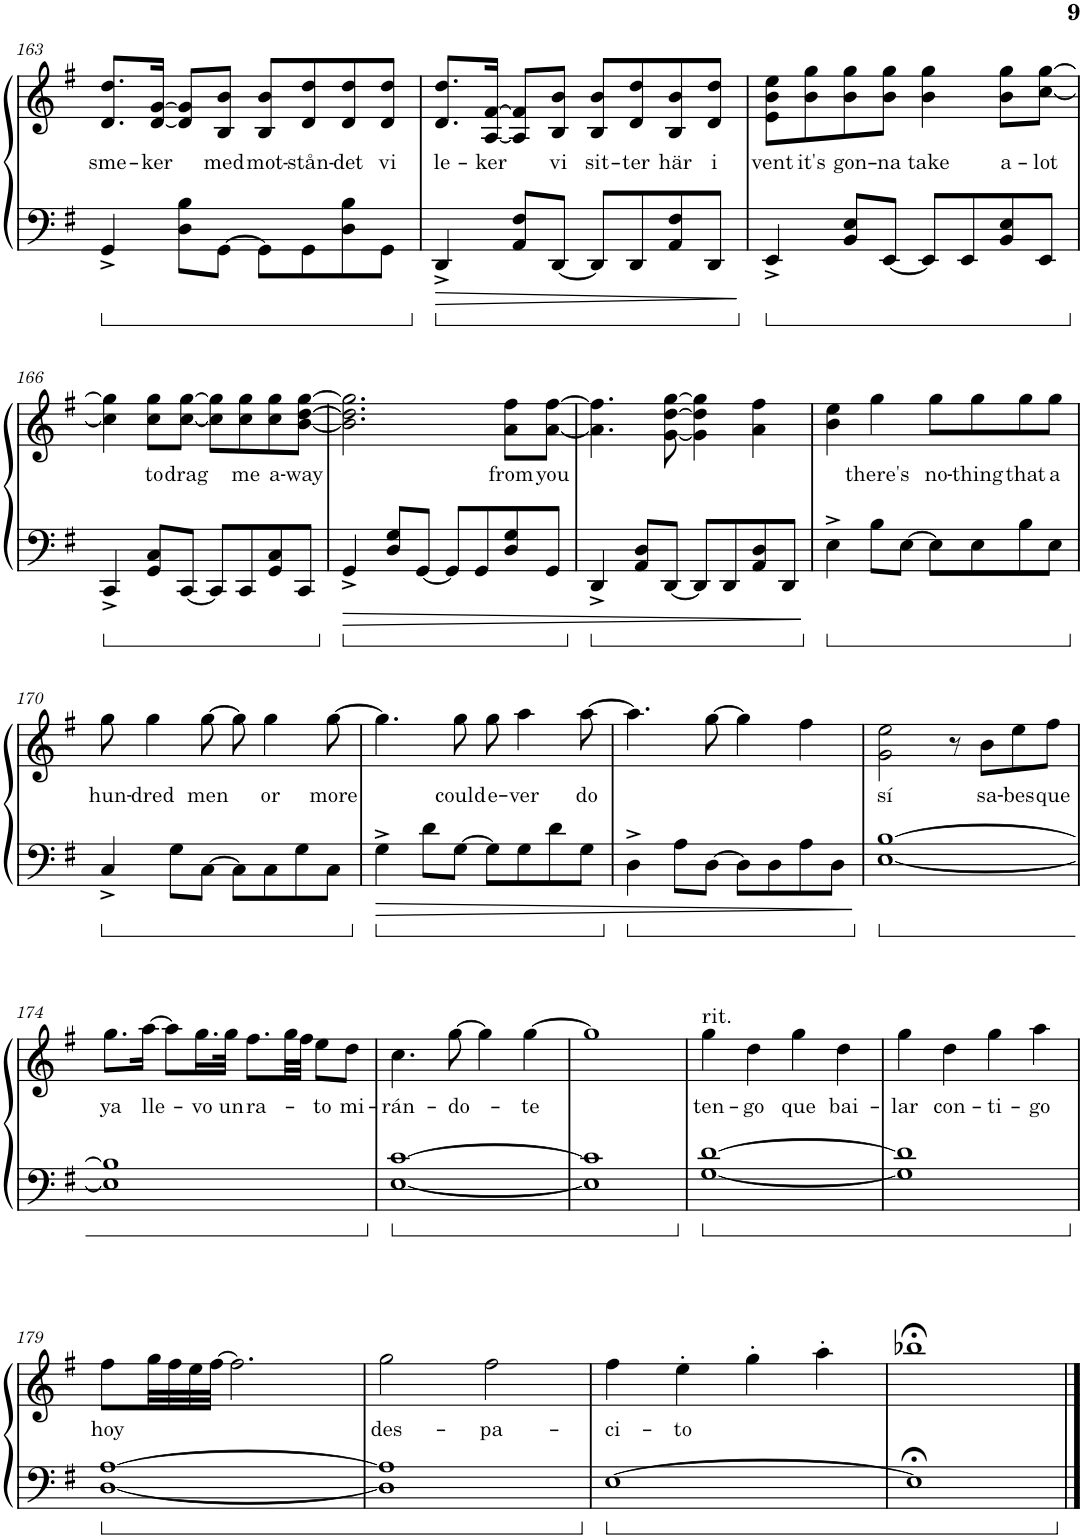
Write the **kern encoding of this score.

**kern	**kern	**text
*part1	*part1	*part1
*staff2	*staff1	*staff1
*I"Piano	*	*
*I'Pno.	*	*
!!LO:PB:g=z
*clefF4	*clefG2	*
*k[f#]	*k[f#]	*
*M4/4	*M4/4	*
=163	=163	=163
!	!	!LO:LY:b
4GG^/	8.d/ 8.dd/L	sme-
!	!	!LO:LY:b
.	[16d/ [16g/Jk	-ker
8D\ 8B\L	8d/] 8g/]L	.
!	!	!LO:LY:b
[8GG\J	8B/ 8b/J	med
!	!	!LO:LY:b
8GG\L]	8B/ 8b/L	mot-
!	!	!LO:LY:b
8GG\	8d/ 8dd/	-stån-
!	!	!LO:LY:b
8D\ 8B\	8d/ 8dd/	-det
!	!	!LO:LY:b
8GG\J	8d/ 8dd/J	vi
=164	=164	=164
!	!	!LO:LY:b
4DD^/	8.d/ 8.dd/L	le-
!	!	!LO:LY:b
.	[16A/ [16f#/Jk	-ker
8AA/ 8F#/L	8A/] 8f#/]L	.
!	!	!LO:LY:b
[8DD/J	8B/ 8b/J	vi
!	!	!LO:LY:b
8DD/L]	8B/ 8b/L	sit-
!	!	!LO:LY:b
8DD/	8d/ 8dd/	-ter
!	!	!LO:LY:b
8AA/ 8F#/	8B/ 8b/	här
!	!	!LO:LY:b
8DD/J	8d/ 8dd/J	i
=165	=165	=165
!	!	!LO:LY:b
4EE^/	8e\ 8b\ 8ee\L	vent
!	!	!LO:LY:b
.	8b\ 8gg\	it's
!	!	!LO:LY:b
8BB/ 8E/L	8b\ 8gg\	gon-
!	!	!LO:LY:b
[8EE/J	8b\ 8gg\J	-na
!	!	!LO:LY:b
8EE/L]	4b\ 4gg\	take
8EE/	.	.
!	!	!LO:LY:b
8BB/ 8E/	8b\ 8gg\L	a-
!	!	!LO:LY:b
8EE/J	[8cc\ [8gg\J	-lot
!!LO:LB:g=z
=166	=166	=166
4CC^/	4cc\] 4gg\]	.
!	!	!LO:LY:b
8GG/ 8C/L	8cc\ 8gg\L	to
!	!	!LO:LY:b
[8CC/J	[8cc\ [8gg\J	drag
8CC/L]	8cc\] 8gg\]L	.
!	!	!LO:LY:b
8CC/	8cc\ 8gg\	me
!	!	!LO:LY:b
8GG/ 8C/	8cc\ 8gg\	a-
!	!	!LO:LY:b
8CC/J	[8b\ [8dd\ [8gg\J	-way
=167	=167	=167
4GG^/	2.b\] 2.dd\] 2.gg\]	.
8D/ 8G/L	.	.
[8GG/J	.	.
8GG/L]	.	.
8GG/	.	.
!	!	!LO:LY:b
8D/ 8G/	8a\ 8ff#\L	from
!	!	!LO:LY:b
8GG/J	[8a\ [8ff#\J	you
=168	=168	=168
4DD^/	4.a\] 4.ff#\]	.
8AA/ 8D/L	.	.
[8DD/J	[8g\ [8dd\ [8gg\	.
8DD/L]	4g\] 4dd\] 4gg\]	.
8DD/	.	.
8AA/ 8D/	4a\ 4ff#\	.
8DD/J	.	.
=169	=169	=169
4E^\	4b\ 4ee\	.
!	!	!LO:LY:b
8B\L	4gg\	there's
[8E\J	.	.
!	!	!LO:LY:b
8E\L]	8gg\L	no-
!	!	!LO:LY:b
8E\	8gg\	-thing
!	!	!LO:LY:b
8B\	8gg\	that
!	!	!LO:LY:b
8E\J	8gg\J	a
!!LO:LB:g=z
=170	=170	=170
!	!	!LO:LY:b
4C^/	8gg\	hun-
!	!	!LO:LY:b
.	4gg\	-dred
8G\L	.	.
!	!	!LO:LY:b
[8C\J	[8gg\	men
8C\L]	8gg\]	.
!	!	!LO:LY:b
8C\	4gg\	or
8G\	.	.
!	!	!LO:LY:b
8C\J	[8gg\	-more
=171	=171	=171
4G^\	4.gg\]	.
8d\L	.	.
!	!	!LO:LY:b
[8G\J	8gg\	could
!	!	!LO:LY:b
8G\L]	8gg\	e-
!	!	!LO:LY:b
8G\	4aa\	-ver
8d\	.	.
!	!	!LO:LY:b
8G\J	[8aa\	do
=172	=172	=172
4D^\	4.aa\]	.
8A\L	.	.
[8D\J	[8gg\	.
8D\L]	4gg\]	.
8D\	.	.
8A\	4ff#\	.
8D\J	.	.
=173	=173	=173
!	!	!LO:LY:b
[1E [1B	2g\ 2ee\	sí
.	8r	.
!	!	!LO:LY:b
.	8b\L	sa-
!	!	!LO:LY:b
.	8ee\	-bes
!	!	!LO:LY:b
.	8ff#\J	que
!!LO:LB:g=z
=174	=174	=174
!	!	!LO:LY:b
1E] 1B]	8.gg\L	ya
!	!	!LO:LY:b
.	[16aa\Jk	lle-
.	8aa\L]	.
!	!	!LO:LY:b
.	16.gg\L	-vo
!	!	!LO:LY:b
.	32gg\JJk	un
!	!	!LO:LY:b
.	8.ff#\L	ra-
.	32gg\LL	.
.	32ff#\JJJ	.
!	!	!LO:LY:b
.	8ee\L	-to
!	!	!LO:LY:b
.	8dd\J	mi-
=175	=175	=175
!	!	!LO:LY:b
[1E [1c	4.cc\	-rán-
!	!	!LO:LY:b
.	[8gg\	-do-
.	4gg\]	.
!	!	!LO:LY:b
.	[4gg\	-te
=176	=176	=176
1E] 1c]	1gg]	.
=177	=177	=177
!	!LO:TX:a:t=rit.	!
!	!	!LO:LY:b
[1G [1d	4gg\	ten-
!	!	!LO:LY:b
.	4dd\	-go
!	!	!LO:LY:b
.	4gg\	que
!	!	!LO:LY:b
.	4dd\	bai-
=178	=178	=178
!	!	!LO:LY:b
1G] 1d]	4gg\	-lar
!	!	!LO:LY:b
.	4dd\	con-
!	!	!LO:LY:b
.	4gg\	-ti-
!	!	!LO:LY:b
.	4aa\	-go
!!LO:LB:g=z
=179	=179	=179
!	!	!LO:LY:b
[1D [1A	8ff#\L	hoy
.	32gg\LL	.
.	32ff#\	.
.	32ee\	.
.	[32ff#\JJJ	.
.	2.ff#\]	.
=180	=180	=180
!	!	!LO:LY:b
1D] 1A]	2gg\	des-
!	!	!LO:LY:b
.	2ff#\	-pa-
=181	=181	=181
!	!	!LO:LY:b
[1E	4ff#\	-ci-
!	!	!LO:LY:b
.	4ee'\	-to
.	4gg'\	.
.	4aa'\	.
=182	=182	=182
1E;<]	1bb-X;<	.
==	==	==
*-	*-	*-
